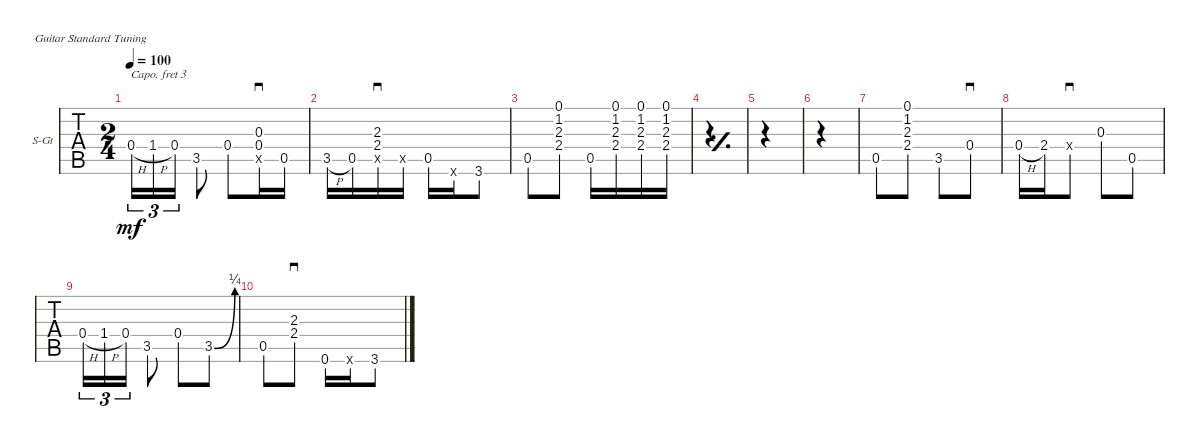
\defaultSystemsLayout 4
\bracketExtendMode groupsimilarinstruments
\firstSystemTrackNameOrientation horizontal
\otherSystemsTrackNameOrientation horizontal
\track ("Steel Guitar" "S-Gt") {instrument acousticguitarsteel}
\staff {tabs}
\capo 3
\tuning (E4 B3 G3 D3 A2 E2)
\ts (2 4)
\tempo 100
\clef g2
\scale
0.186739
\ks c
0.4{h rf 2}.16{tu (3 2) dy mf} 1.4{h}.16{tu (3 2)} 0.4.16{tu (3 2)} 3.5{rf 1}.8 0.4{rf 2}.8 (0.4{rf 2} 0.3{rf 3} 0.5{x}).16{sd} 0.5.16 |
\scale
0.147497 3.5{h}.16 0.5.16 (2.4 2.3 0.5{x}).16{sd} 0.5{x}.16 0.5.16 0.6{x}.16 3.6.8 |
0.5.8 (2.4 2.3 1.2 0.1).8 0.5.16 (0.1 1.2 2.3 2.4).16 (0.1 1.2 2.3 2.4).16 (0.1 1.2 2.3 2.4).16 |
\simile simple
|
|
|
\simile none
0.5.8 (2.3 2.4 1.2 0.1).8 3.5{rf 1}.8 0.4{rf 2}.8{sd} |
0.4{h rf 2}.16 2.4.16 2.4{x rf 2}.8{sd} 0.3{rf 3}.8 0.5{rf 1}.8 |
0.4{h rf 2}.16{tu (3 2)} 1.4{h}.16{tu (3 2)} 0.4.16{tu (3 2)} 3.5{rf 1}.8 0.4{rf 2}.8 3.5{be (bend 0 0 15 1) rf 1}.8 |
0.5{rf 1}.8 (2.3{rf 3} 2.4{rf 2}).8{sd} 0.6{rf 1}.16 0.6{x rf 2}.16 3.6{rf 1}.8
